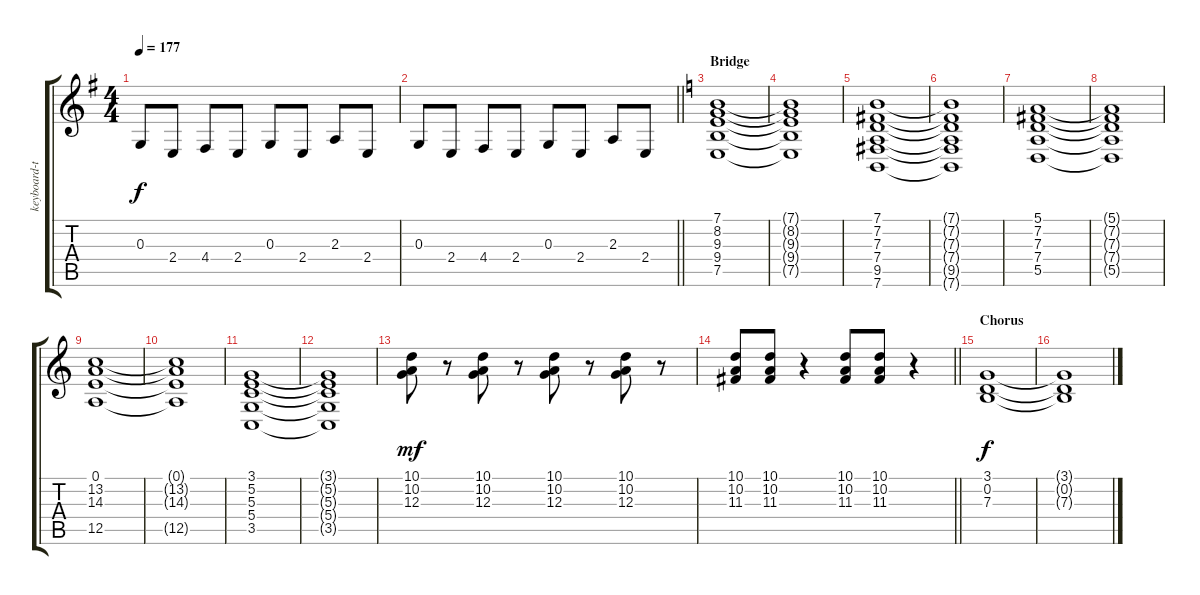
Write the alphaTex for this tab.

\track ("keyboard-tsumugi kotobuki" "keyboard-t") {instrument stringensemble1}
\staff {score tabs}
\tuning (E4 B3 G3 D3 A2 E2) {hide}
\ts (4 4)
\tempo 177
\clef g2
\ks eminor
0.3.8{dy f} 2.4.8 4.4.8 2.4.8 0.3.8 2.4.8 2.3.8 2.4.8 |
\barLineRight lightlight
0.3.8 2.4.8 4.4.8 2.4.8 0.3.8 2.4.8 2.3.8 2.4.8 |
\section ("" "Bridge")
\ks c
(7.1 8.2 9.3 9.4 7.5).1 |
(7.1{t} 8.2{t} 9.3{t} 9.4{t} 7.5{t}).1 |
(7.1 7.2 7.3 7.4 9.5 7.6).1 |
(7.1{t} 7.2{t} 7.3{t} 7.4{t} 9.5{t} 7.6{t}).1 |
(5.1 7.2 7.3 7.4 5.5).1 |
(5.1{t} 7.2{t} 7.3{t} 7.4{t} 5.5{t}).1 |
(0.1 13.2 14.3 12.5).1 |
(0.1{t} 13.2{t} 14.3{t} 12.5{t}).1 |
(3.1 5.2 5.3 5.4 3.5).1 |
(3.1{t} 5.2{t} 5.3{t} 5.4{t} 3.5{t}).1 |
(10.1 10.2 12.3).8{dy mf} r.8 (10.1 10.2 12.3).8 r.8 (10.1 10.2 12.3).8 r.8 (10.1 10.2 12.3).8 r.8 |
\barLineRight lightlight
(10.1 10.2 11.3).8 (10.1 10.2 11.3).8 r.4 (10.1 10.2 11.3).8 (10.1 10.2 11.3).8 r.4 |
\section ("" "Chorus")
(3.1 0.2 7.3).1{dy f} |
(3.1{t} 0.2{t} 7.3{t}).1
